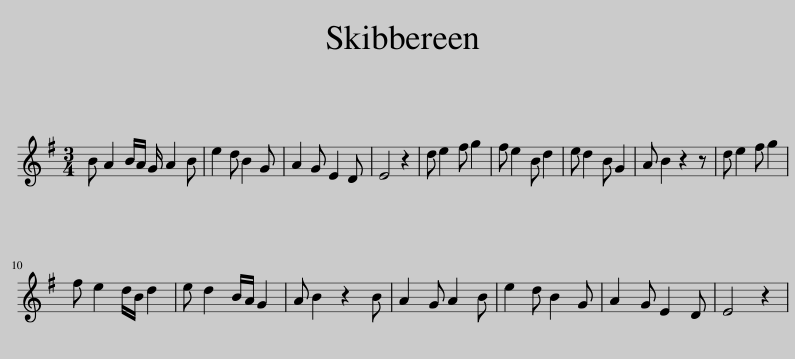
X:1
L:1/8
M:3/4
I:linebreak $
K:Emin
V:1 treble
V:1
 B A2 B/A/ G/ A2 B | e2 d B2 G | A2 G E2 D | E4 z2 | d e2 f g2 | %5
 f e2 B d2 | e d2 B G2 | A B2 z2 z | d e2 f g2 |$ f e2 d/B/ d2 | %10
 e d2 B/A/ G2 | A B2 z2 B | A2 G A2 B | e2 d B2 G | A2 G E2 D | %15
 E4 z2 | %16
